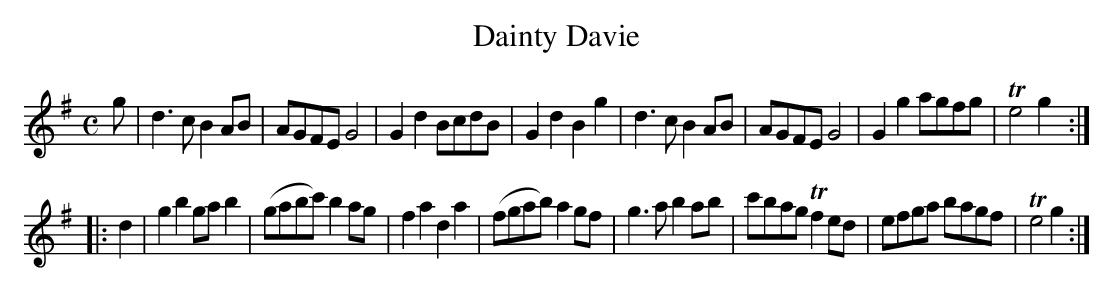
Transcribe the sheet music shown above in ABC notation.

X:1
T:Dainty Davie
L:1/8
M:C
K:G
g |d3 c B2AB| AGFE   G4  |G2d2 BcdB| G2d2  B2g2|\
   d3 c B2AB| AGFE   G4  |G2g2 agfg|Te4    g2 ::
d2|g2b2 gab2|(gabc') b2ag|f2a2 d2a2|(fgab) a2gf|\
   g3 a b2ab| c'bag Tf2ed|efga bagf|Te4    g2 :|
